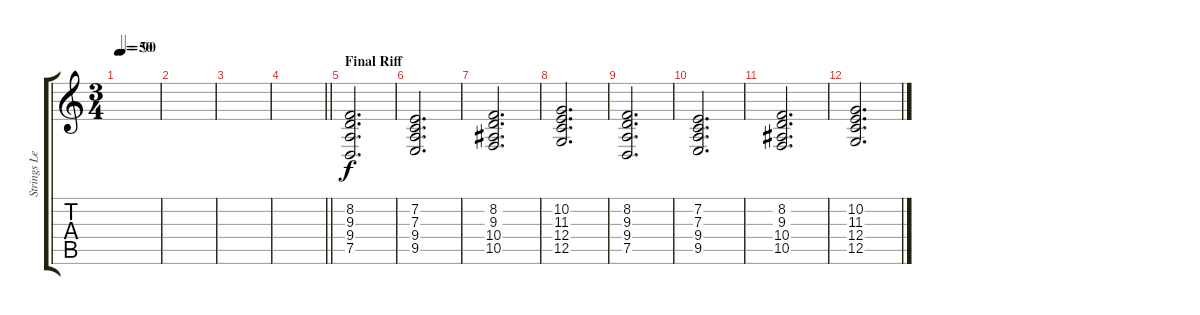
\track ("Strings Lead" "Strings Le") {instrument stringensemble1}
\staff {score tabs}
\tuning (D4 A3 F3 C3 G2 D2) {hide}
\ts (3 4)
\tempo 50
\tempo (90 0.08333333333333333)
\clef g2
\ks c
|
|
|
\barLineRight lightlight
|
\section ("" "Final Riff")
(8.2 9.3 9.4 7.5).2{d volume 13} |
(7.2 7.3 9.4 9.5).2{d} |
(8.2 9.3 10.4 10.5).2{d} |
(10.2 11.3 12.4 12.5).2{d} |
(8.2 9.3 9.4 7.5).2{d} |
(7.2 7.3 9.4 9.5).2{d} |
(8.2 9.3 10.4 10.5).2{d} |
(10.2 11.3 12.4 12.5).2{d}
